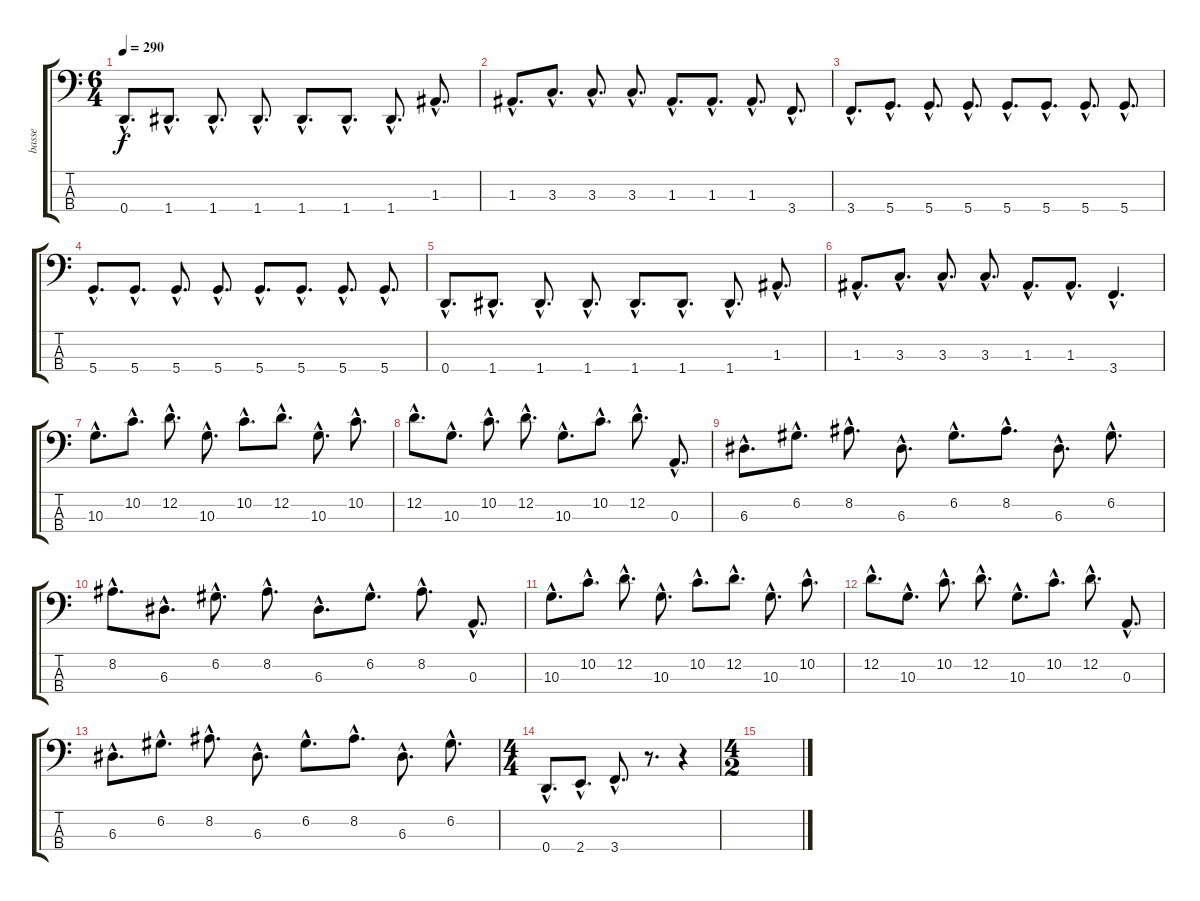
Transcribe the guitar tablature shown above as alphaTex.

\track ("basse" "basse") {instrument electricbassfinger}
\staff {score tabs}
\tuning (G2 D2 A1 D1) {hide}
\ts (6 4)
\tempo 290
\clef f4
\ks c
0.4{hac}.8{d dy f} 1.4{hac}.8{d} 1.4{hac}.8{d} 1.4{hac}.8{d} 1.4{hac}.8{d} 1.4{hac}.8{d} 1.4{hac}.8{d} 1.3{hac}.8{d} |
1.3{hac}.8{d} 3.3{hac}.8{d} 3.3{hac}.8{d} 3.3{hac}.8{d} 1.3{hac}.8{d} 1.3{hac}.8{d} 1.3{hac}.8{d} 3.4{hac}.8{d} |
3.4{hac}.8{d} 5.4{hac}.8{d} 5.4{hac}.8{d} 5.4{hac}.8{d} 5.4{hac}.8{d} 5.4{hac}.8{d} 5.4{hac}.8{d} 5.4{hac}.8{d} |
5.4{hac}.8{d} 5.4{hac}.8{d} 5.4{hac}.8{d} 5.4{hac}.8{d} 5.4{hac}.8{d} 5.4{hac}.8{d} 5.4{hac}.8{d} 5.4{hac}.8{d} |
0.4{hac}.8{d} 1.4{hac}.8{d} 1.4{hac}.8{d} 1.4{hac}.8{d} 1.4{hac}.8{d} 1.4{hac}.8{d} 1.4{hac}.8{d} 1.3{hac}.8{d} |
1.3{hac}.8{d} 3.3{hac}.8{d} 3.3{hac}.8{d} 3.3{hac}.8{d} 1.3{hac}.8{d} 1.3{hac}.8{d} 3.4{hac}.4{d} |
10.3{hac}.8{d} 10.2{hac}.8{d} 12.2{hac}.8{d} 10.3{hac}.8{d} 10.2{hac}.8{d} 12.2{hac}.8{d} 10.3{hac}.8{d} 10.2{hac}.8{d} |
12.2{hac}.8{d} 10.3{hac}.8{d} 10.2{hac}.8{d} 12.2{hac}.8{d} 10.3{hac}.8{d} 10.2{hac}.8{d} 12.2{hac}.8{d} 0.3{hac}.8{d} |
6.3{hac}.8{d} 6.2{hac}.8{d} 8.2{hac}.8{d} 6.3{hac}.8{d} 6.2{hac}.8{d} 8.2{hac}.8{d} 6.3{hac}.8{d} 6.2{hac}.8{d} |
8.2{hac}.8{d} 6.3{hac}.8{d} 6.2{hac}.8{d} 8.2{hac}.8{d} 6.3{hac}.8{d} 6.2{hac}.8{d} 8.2{hac}.8{d} 0.3{hac}.8{d} |
10.3{hac}.8{d} 10.2{hac}.8{d} 12.2{hac}.8{d} 10.3{hac}.8{d} 10.2{hac}.8{d} 12.2{hac}.8{d} 10.3{hac}.8{d} 10.2{hac}.8{d} |
12.2{hac}.8{d} 10.3{hac}.8{d} 10.2{hac}.8{d} 12.2{hac}.8{d} 10.3{hac}.8{d} 10.2{hac}.8{d} 12.2{hac}.8{d} 0.3{hac}.8{d} |
6.3{hac}.8{d} 6.2{hac}.8{d} 8.2{hac}.8{d} 6.3{hac}.8{d} 6.2{hac}.8{d} 8.2{hac}.8{d} 6.3{hac}.8{d} 6.2{hac}.8{d} |
\ts (4 4)
0.4{hac}.8{d} 2.4{hac}.8{d} 3.4{hac}.8{d} r.8{d} r.4 |
\ts (4 2)
